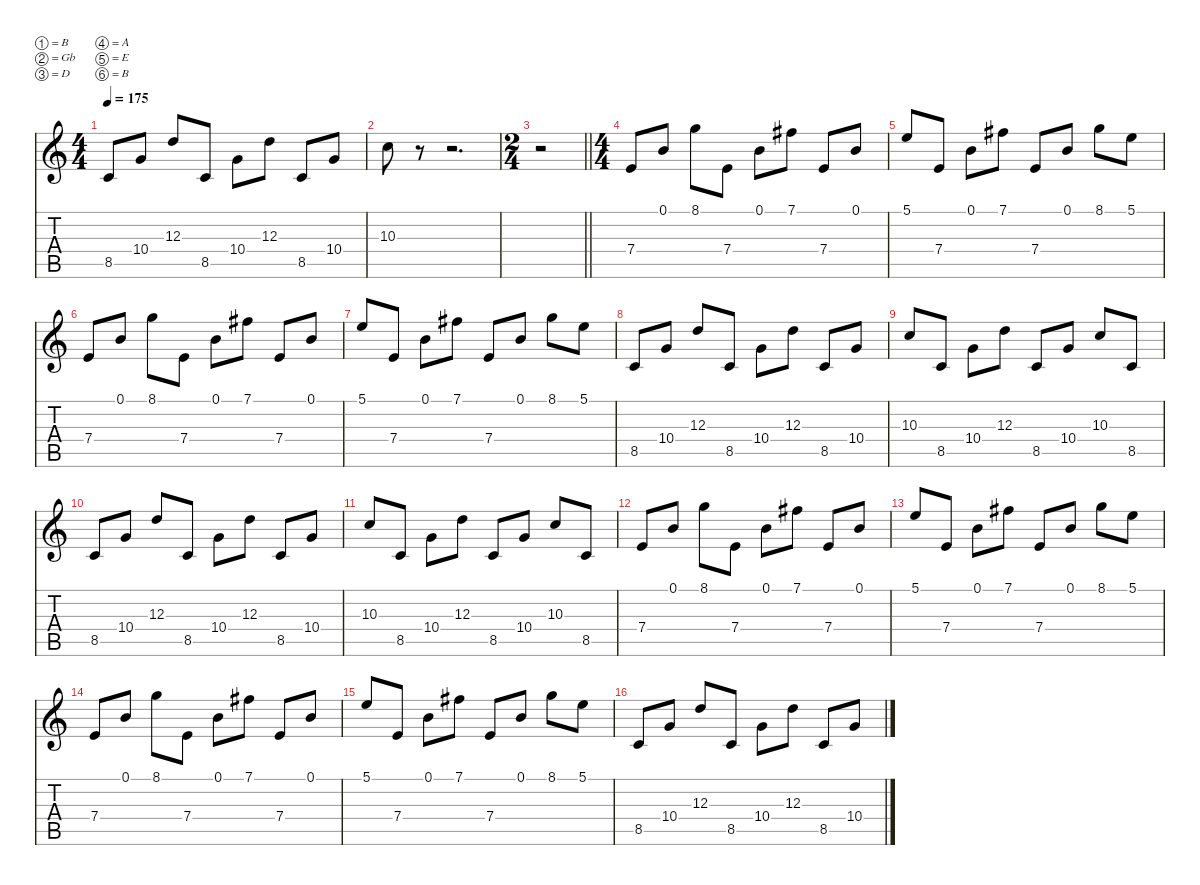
\defaultSystemsLayout 4
\hideDynamics
\bracketExtendMode nobrackets
\singleTrackTrackNamePolicy hidden
\multiTrackTrackNamePolicy hidden
\firstSystemTrackNameMode fullname
\firstSystemTrackNameOrientation horizontal
\otherSystemsTrackNameOrientation horizontal
\track ("Johan Söderberg" "dist.guit.") {defaultSystemsLayout 4 instrument distortionguitar}
\staff {score tabs}
\tuning (B3 Gb3 D3 A2 E2 B1)
\ts (4 4)
\tempo 175
\clef g2
\ks c
8.5.8{dy f beam Up} 10.4.8{beam Up} 12.3.8{beam Up} 8.5.8{beam Up} 10.4.8{beam Down} 12.3.8{beam Down} 8.5.8{beam Up} 10.4.8{beam Up} |
10.3.8{beam Down} r.8{beam Down} r.2{d beam Down} |
\ts (2 4)
\beaming (8 2 2)
\barLineRight lightlight
r.2{beam Down} |
\ts (4 4)
\beaming (8 2 2 2 2)
7.4.8{beam Up} 0.1.8{beam Up} 8.1.8{beam Down} 7.4.8{beam Down} 0.1.8{beam Down} 7.1{acc #}.8{beam Down} 7.4.8{beam Up} 0.1.8{beam Up} |
5.1.8{beam Up} 7.4.8{beam Up} 0.1.8{beam Down} 7.1{acc #}.8{beam Down} 7.4.8{beam Up} 0.1.8{beam Up} 8.1.8{beam Down} 5.1.8{beam Down} |
7.4.8{beam Up} 0.1.8{beam Up} 8.1.8{beam Down} 7.4.8{beam Down} 0.1.8{beam Down} 7.1{acc #}.8{beam Down} 7.4.8{beam Up} 0.1.8{beam Up} |
5.1.8{beam Up} 7.4.8{beam Up} 0.1.8{beam Down} 7.1{acc #}.8{beam Down} 7.4.8{beam Up} 0.1.8{beam Up} 8.1.8{beam Down} 5.1.8{beam Down} |
8.5.8{beam Up} 10.4.8{beam Up} 12.3.8{beam Up} 8.5.8{beam Up} 10.4.8{beam Down} 12.3.8{beam Down} 8.5.8{beam Up} 10.4.8{beam Up} |
10.3.8{beam Up} 8.5.8{beam Up} 10.4.8{beam Down} 12.3.8{beam Down} 8.5.8{beam Up} 10.4.8{beam Up} 10.3.8{beam Up} 8.5.8{beam Up} |
8.5.8{beam Up} 10.4.8{beam Up} 12.3.8{beam Up} 8.5.8{beam Up} 10.4.8{beam Down} 12.3.8{beam Down} 8.5.8{beam Up} 10.4.8{beam Up} |
10.3.8{beam Up} 8.5.8{beam Up} 10.4.8{beam Down} 12.3.8{beam Down} 8.5.8{beam Up} 10.4.8{beam Up} 10.3.8{beam Up} 8.5.8{beam Up} |
7.4.8{beam Up} 0.1.8{beam Up} 8.1.8{beam Down} 7.4.8{beam Down} 0.1.8{beam Down} 7.1{acc #}.8{beam Down} 7.4.8{beam Up} 0.1.8{beam Up} |
5.1.8{beam Up} 7.4.8{beam Up} 0.1.8{beam Down} 7.1{acc #}.8{beam Down} 7.4.8{beam Up} 0.1.8{beam Up} 8.1.8{beam Down} 5.1.8{beam Down} |
7.4.8{beam Up} 0.1.8{beam Up} 8.1.8{beam Down} 7.4.8{beam Down} 0.1.8{beam Down} 7.1{acc #}.8{beam Down} 7.4.8{beam Up} 0.1.8{beam Up} |
5.1.8{beam Up} 7.4.8{beam Up} 0.1.8{beam Down} 7.1{acc #}.8{beam Down} 7.4.8{beam Up} 0.1.8{beam Up} 8.1.8{beam Down} 5.1.8{beam Down} |
8.5.8{beam Up} 10.4.8{beam Up} 12.3.8{beam Up} 8.5.8{beam Up} 10.4.8{beam Down} 12.3.8{beam Down} 8.5.8{beam Up} 10.4.8{beam Up}
